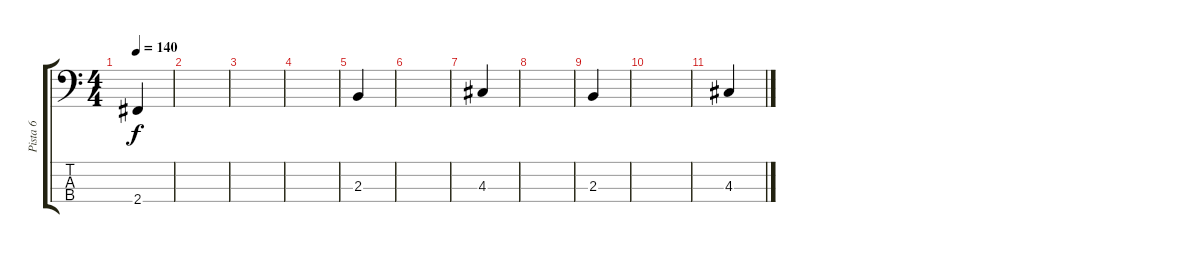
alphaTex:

\track ("Pista 6" "Pista 6") {instrument electricbassfinger}
\staff {score tabs}
\tuning (G2 D2 A1 E1) {hide}
\ts (4 4)
\tempo 140
\clef f4
\ks c
2.4.4{dy f} |
|
|
|
2.3.4 |
|
4.3.4 |
|
2.3.4 |
|
4.3.4
